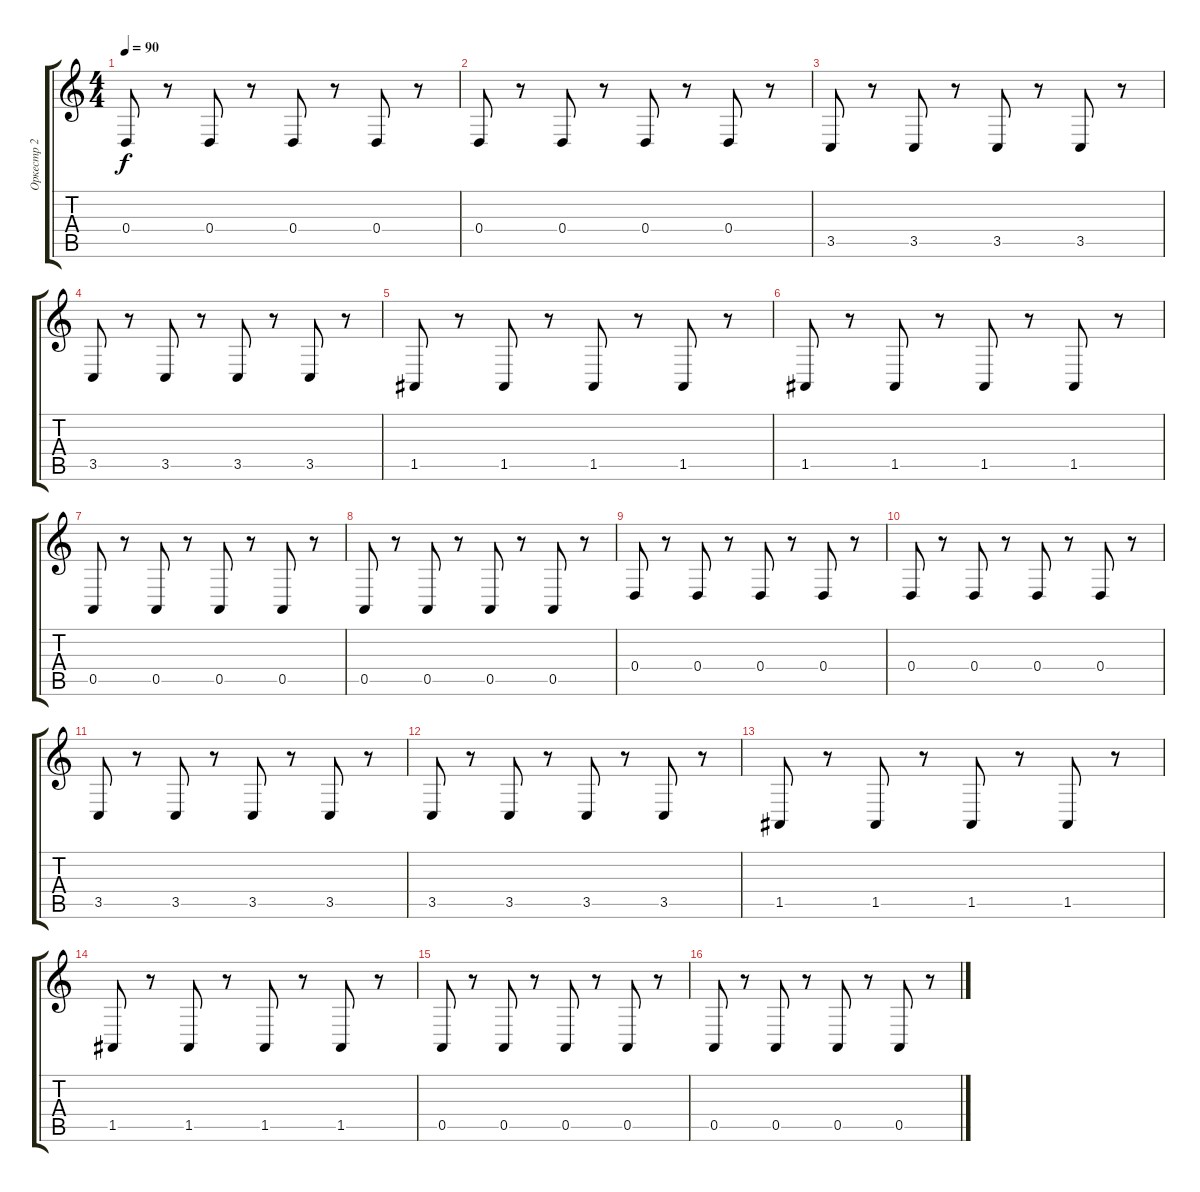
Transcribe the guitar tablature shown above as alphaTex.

\track ("Оркестр 2" "Оркестр 2") {instrument cello}
\staff {score tabs}
\tuning (E4 B3 G3 D3 A2 E2) {hide}
\ts (4 4)
\tempo 90
\clef g2
\ks c
0.4.8{dy f} r.8 0.4.8 r.8 0.4.8 r.8 0.4.8 r.8 |
0.4.8 r.8 0.4.8 r.8 0.4.8 r.8 0.4.8 r.8 |
3.5.8 r.8 3.5.8 r.8 3.5.8 r.8 3.5.8 r.8 |
3.5.8 r.8 3.5.8 r.8 3.5.8 r.8 3.5.8 r.8 |
1.5.8 r.8 1.5.8 r.8 1.5.8 r.8 1.5.8 r.8 |
1.5.8 r.8 1.5.8 r.8 1.5.8 r.8 1.5.8 r.8 |
0.5.8 r.8 0.5.8 r.8 0.5.8 r.8 0.5.8 r.8 |
0.5.8 r.8 0.5.8 r.8 0.5.8 r.8 0.5.8 r.8 |
0.4.8 r.8 0.4.8 r.8 0.4.8 r.8 0.4.8 r.8 |
0.4.8 r.8 0.4.8 r.8 0.4.8 r.8 0.4.8 r.8 |
3.5.8 r.8 3.5.8 r.8 3.5.8 r.8 3.5.8 r.8 |
3.5.8 r.8 3.5.8 r.8 3.5.8 r.8 3.5.8 r.8 |
1.5.8 r.8 1.5.8 r.8 1.5.8 r.8 1.5.8 r.8 |
1.5.8 r.8 1.5.8 r.8 1.5.8 r.8 1.5.8 r.8 |
0.5.8 r.8 0.5.8 r.8 0.5.8 r.8 0.5.8 r.8 |
0.5.8 r.8 0.5.8 r.8 0.5.8 r.8 0.5.8 r.8
